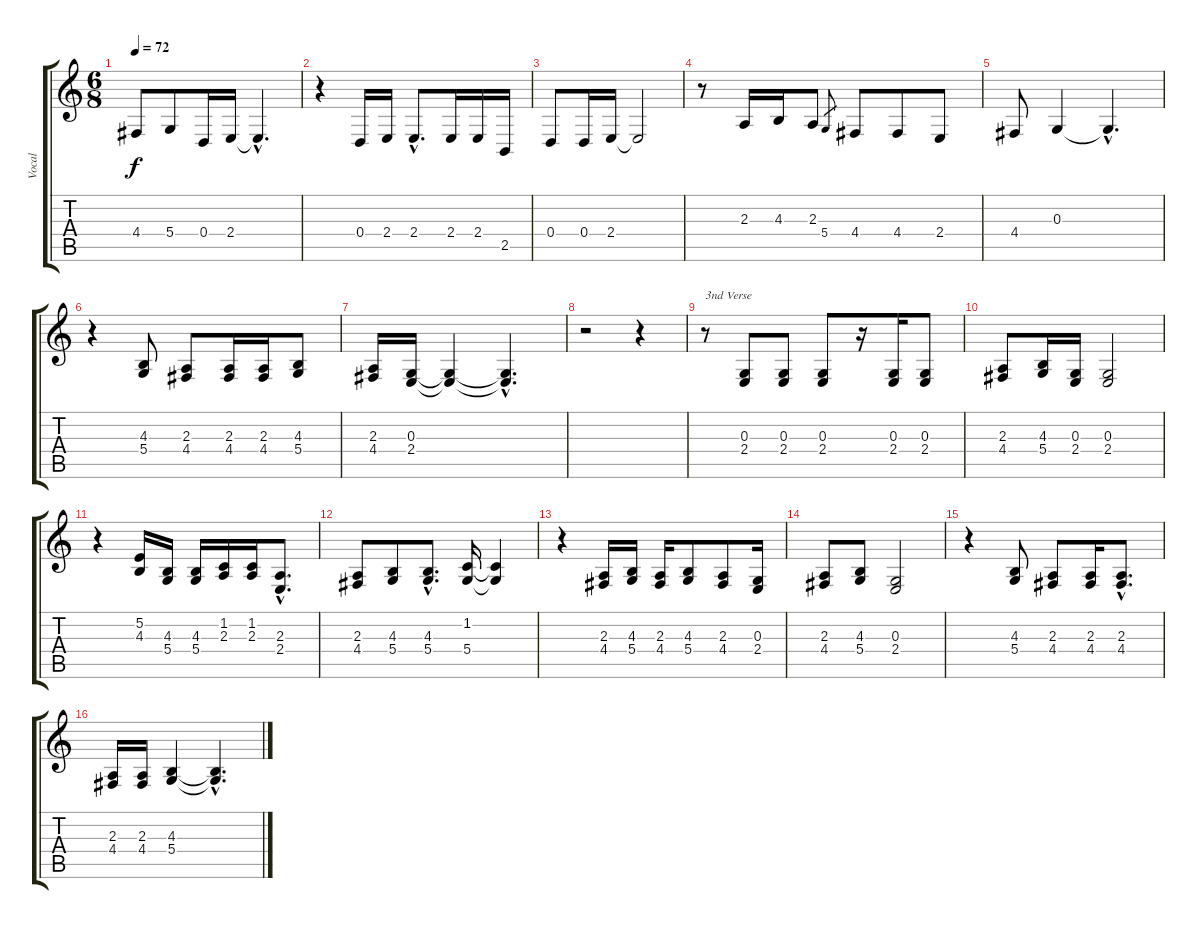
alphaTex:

\track ("Vocal" "Vocal") {instrument choiraahs}
\staff {score tabs}
\tuning (E4 B3 G3 D3 A2 E2) {hide}
\ts (6 8)
\tempo 72
\clef g2
\ks c
4.4.8{dy f} 5.4.8 0.4.16 2.4.16 2.4{hac t}.4{d} |
r.4 0.4.16 2.4.16 2.4{hac}.8{d} 2.4.16 2.4.16 2.5.16 |
0.4.8 0.4.16 2.4.16 2.4{t}.2 |
r.8 2.3.16 4.3.16 2.3.8 5.4.8{gr} 4.4.8 4.4.8 2.4.8 |
4.4.8 0.3.4 0.3{hac t}.4{d} |
r.4 (4.3 5.4).8 (2.3 4.4).8 (2.3 4.4).16 (2.3 4.4).16 (4.3 5.4).8 |
(2.3 4.4).16 (0.3 2.4).16 (0.3{t} 2.4{t}).4 (0.3{hac t} 2.4{hac t}).4{d} |
r.2 r.4 |
r.8{txt "3nd Verse"} (0.3 2.4).8 (0.3 2.4).8 (0.3 2.4).8 r.16 (0.3 2.4).16 (0.3 2.4).8 |
(2.3 4.4).8 (4.3 5.4).16 (0.3 2.4).16 (0.3 2.4).2 |
r.4 (5.2 4.3).16 (4.3 5.4).16 (4.3 5.4).16 (1.2 2.3).16 (1.2 2.3).16 (2.3{hac} 2.4{hac}).8{d} |
(2.3 4.4).8 (4.3 5.4).8 (4.3{hac} 5.4{hac}).8{d} (1.2 5.4).16 (1.2{t} 5.4{t}).4 |
r.4 (2.3 4.4).16 (4.3 5.4).16 (2.3 4.4).16 (4.3 5.4).8 (2.3 4.4).8 (0.3 2.4).16 |
(2.3 4.4).8 (4.3 5.4).8 (0.3 2.4).2 |
r.4 (4.3 5.4).8 (2.3 4.4).8 (2.3 4.4).16 (2.3{hac} 4.4{hac}).8{d} |
(2.3 4.4).16 (2.3 4.4).16 (4.3 5.4).4 (4.3{hac t} 5.4{hac t}).4{d}
